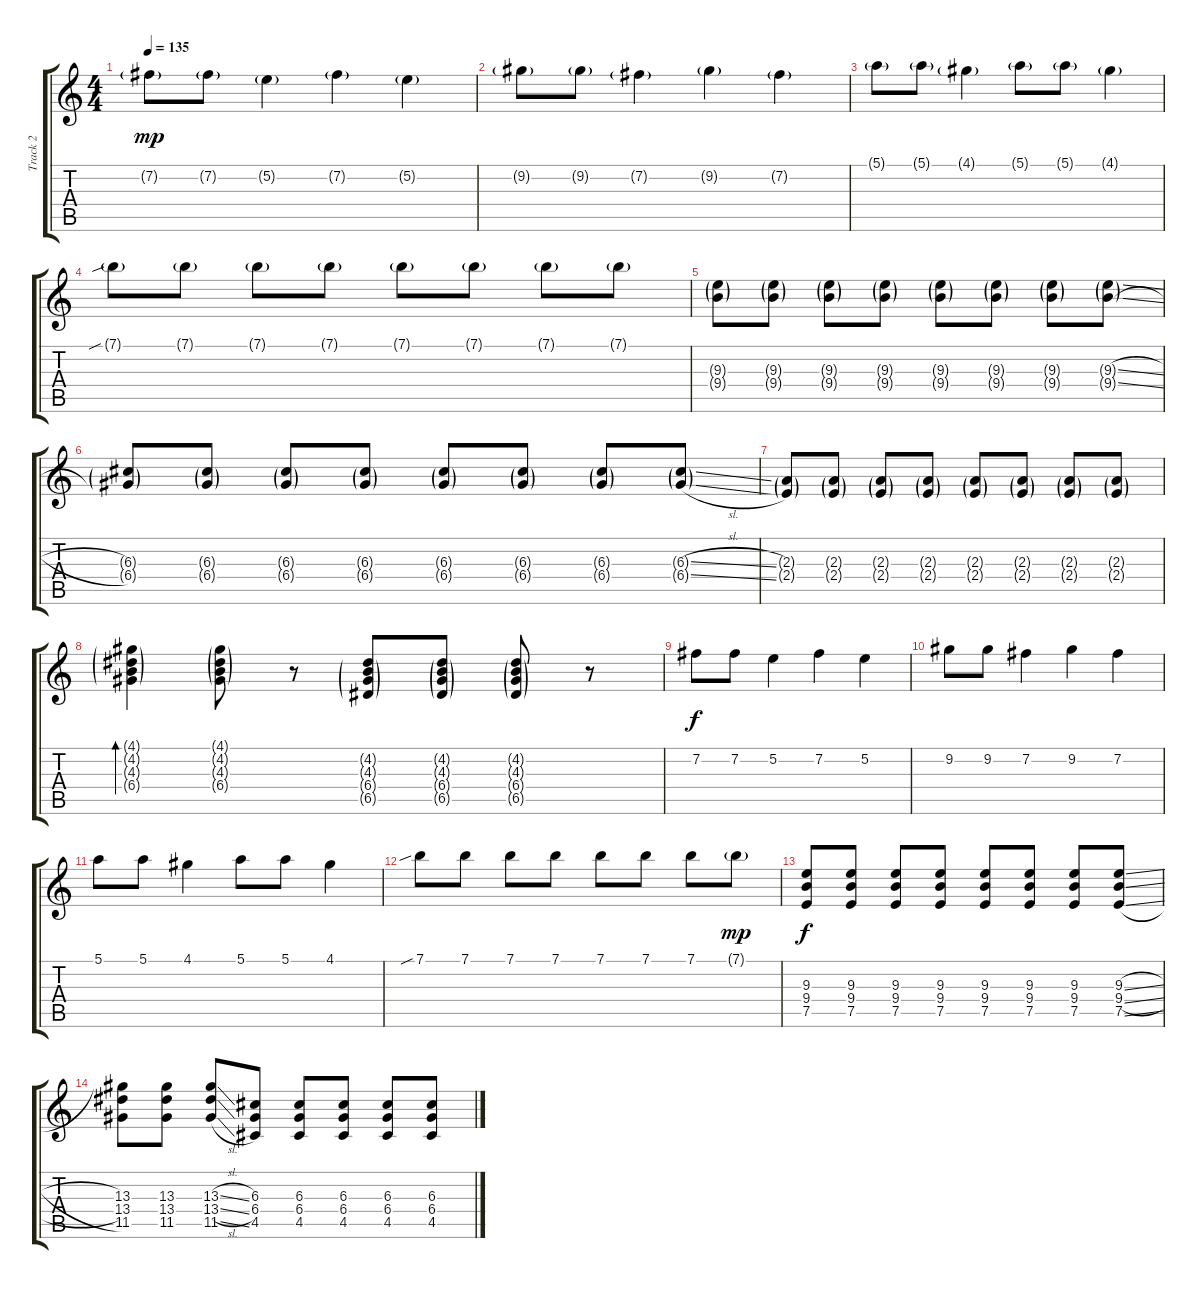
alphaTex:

\track ("Track 2" "Track 2") {instrument overdrivenguitar}
\staff {score tabs}
\tuning (E4 B3 G3 D3 A2 E2) {hide}
\ts (4 4)
\tempo 135
\clef g2
\ks c
7.2{g}.8{dy mp} 7.2{g}.8 5.2{g}.4 7.2{g}.4 5.2{g}.4 |
9.2{g}.8 9.2{g}.8 7.2{g}.4 9.2{g}.4 7.2{g}.4 |
5.1{g}.8 5.1{g}.8 4.1{g}.4 5.1{g}.8 5.1{g}.8 4.1{g}.4 |
7.1{sib g}.8 7.1{g}.8 7.1{g}.8 7.1{g}.8 7.1{g}.8 7.1{g}.8 7.1{g}.8 7.1{g}.8 |
(9.3{g} 9.4{g}).8 (9.3{g} 9.4{g}).8 (9.3{g} 9.4{g}).8 (9.3{g} 9.4{g}).8 (9.3{g} 9.4{g}).8 (9.3{g} 9.4{g}).8 (9.3{g} 9.4{g}).8 (9.3{sl g} 9.4{sl g}).8 |
(6.3{g} 6.4{g}).8 (6.3{g} 6.4{g}).8 (6.3{g} 6.4{g}).8 (6.3{g} 6.4{g}).8 (6.3{g} 6.4{g}).8 (6.3{g} 6.4{g}).8 (6.3{g} 6.4{g}).8 (6.3{sl g} 6.4{sl g}).8 |
(2.3{g} 2.4{g}).8 (2.3{g} 2.4{g}).8 (2.3{g} 2.4{g}).8 (2.3{g} 2.4{g}).8 (2.3{g} 2.4{g}).8 (2.3{g} 2.4{g}).8 (2.3{g} 2.4{g}).8 (2.3{g} 2.4{g}).8 |
(4.1{g} 4.2{g} 4.3{g} 6.4{g}).4{bd 120} (4.1{g} 4.2{g} 4.3{g} 6.4{g}).8 r.8 (4.2{g} 4.3{g} 6.4{g} 6.5{g}).8 (4.2{g} 4.3{g} 6.4{g} 6.5{g}).8 (4.2{g} 4.3{g} 6.4{g} 6.5{g}).8 r.8 |
7.2.8{dy f} 7.2.8 5.2.4 7.2.4 5.2.4 |
9.2.8 9.2.8 7.2.4 9.2.4 7.2.4 |
5.1.8 5.1.8 4.1.4 5.1.8 5.1.8 4.1.4 |
7.1{sib}.8 7.1.8 7.1.8 7.1.8 7.1.8 7.1.8 7.1.8 7.1{g}.8{dy mp} |
(9.3 9.4 7.5).8{dy f} (9.3 9.4 7.5).8 (9.3 9.4 7.5).8 (9.3 9.4 7.5).8 (9.3 9.4 7.5).8 (9.3 9.4 7.5).8 (9.3 9.4 7.5).8 (9.3{sl} 9.4{sl} 7.5{sl}).8 |
(13.3 13.4 11.5).8 (13.3 13.4 11.5).8 (13.3{sl} 13.4{sl} 11.5{sl}).8 (6.3 6.4 4.5).8 (6.3 6.4 4.5).8 (6.3 6.4 4.5).8 (6.3 6.4 4.5).8 (6.3 6.4 4.5).8
